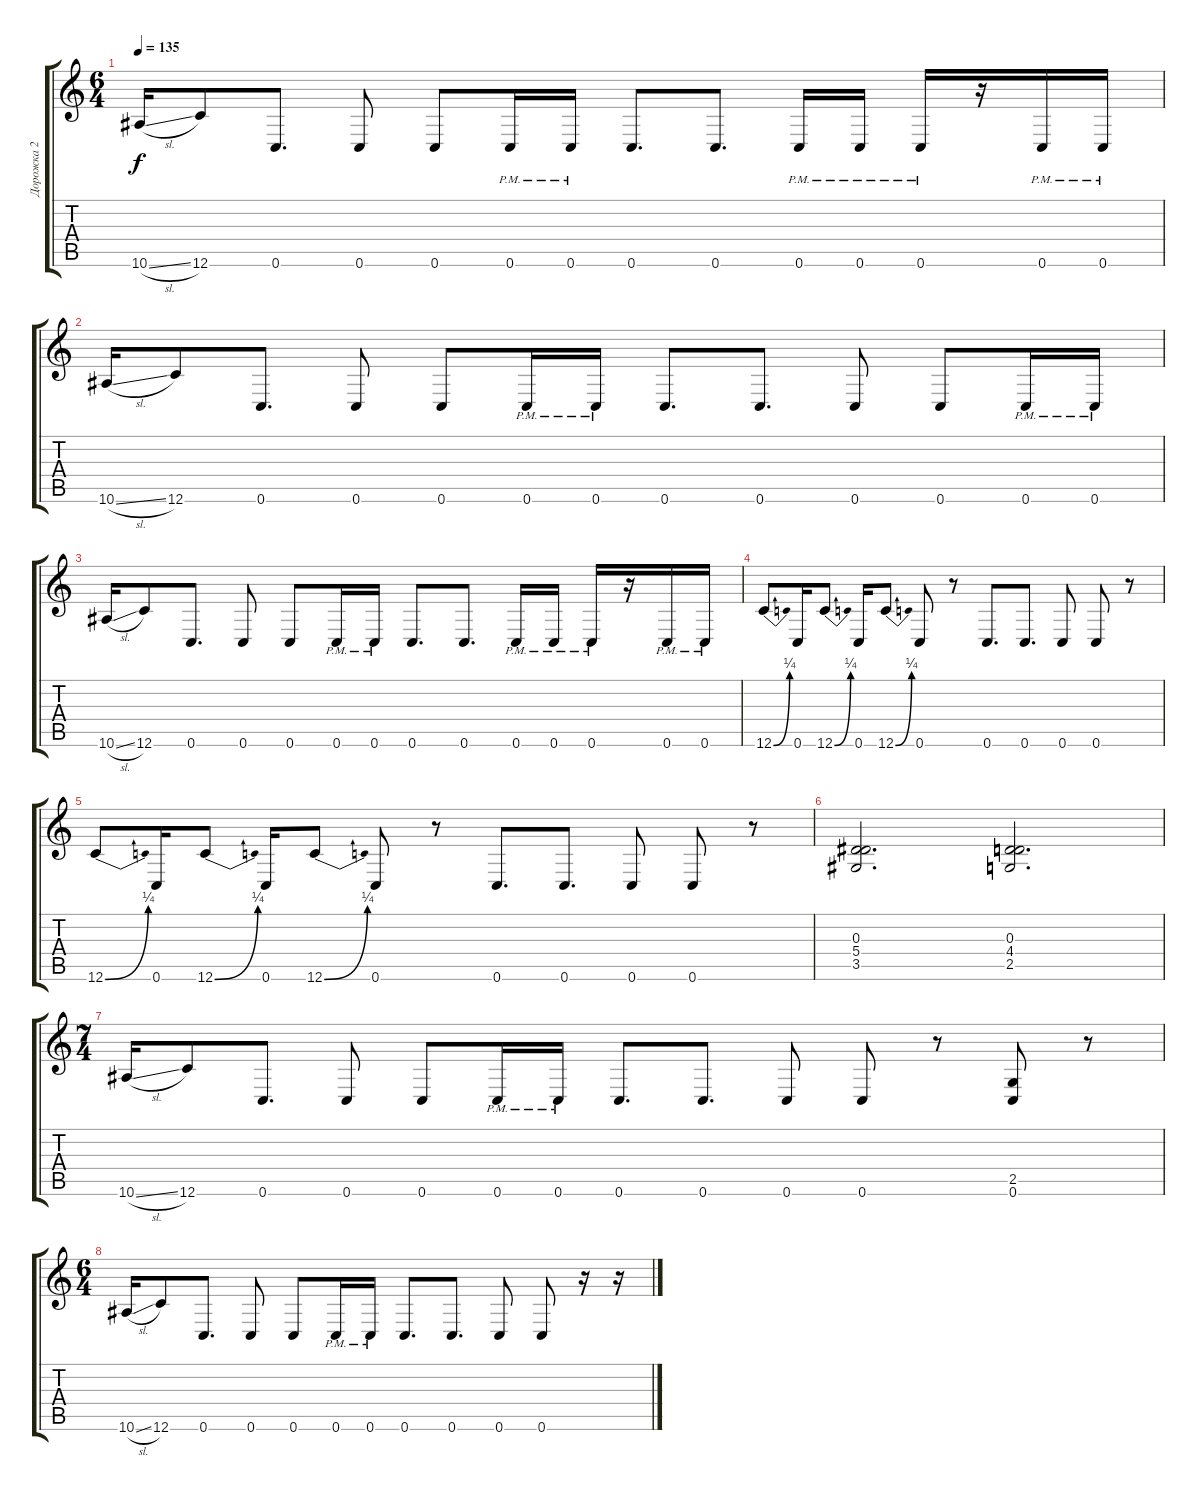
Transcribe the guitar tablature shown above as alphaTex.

\track ("Дорожка 2" "Дорожка 2") {instrument overdrivenguitar}
\staff {score tabs}
\tuning (C4 G3 Eb3 Bb2 F2 C2) {hide}
\ts (6 4)
\tempo 135
\clef g2
\ks c
10.6{sl}.16{dy f} 12.6.8 0.6.8{d} 0.6.8 0.6.8 0.6{pm}.16 0.6{pm}.16 0.6.8{d} 0.6.8{d} 0.6{pm}.16 0.6{pm}.16 0.6{pm}.16 r.16 0.6{pm}.16 0.6{pm}.16 |
10.6{sl}.16 12.6.8 0.6.8{d} 0.6.8 0.6.8 0.6{pm}.16 0.6{pm}.16 0.6.8{d} 0.6.8{d} 0.6.8 0.6.8 0.6{pm}.16 0.6{pm}.16 |
10.6{sl}.16 12.6.8 0.6.8{d} 0.6.8 0.6.8 0.6{pm}.16 0.6{pm}.16 0.6.8{d} 0.6.8{d} 0.6{pm}.16 0.6{pm}.16 0.6{pm}.16 r.16 0.6{pm}.16 0.6{pm}.16 |
12.6{be (bend 0 0 60 1)}.8 0.6.16 12.6{be (bend 0 0 60 1)}.8 0.6.16 12.6{be (bend 0 0 60 1)}.8 0.6.8 r.8 0.6.8{d} 0.6.8{d} 0.6.8 0.6.8 r.8 |
12.6{be (bend 0 0 60 1)}.8 0.6.16 12.6{be (bend 0 0 60 1)}.8 0.6.16 12.6{be (bend 0 0 60 1)}.8 0.6.8 r.8 0.6.8{d} 0.6.8{d} 0.6.8 0.6.8 r.8 |
(0.3 5.4 3.5).2{d} (0.3 4.4 2.5).2{d} |
\ts (7 4)
10.6{sl}.16 12.6.8 0.6.8{d} 0.6.8 0.6.8 0.6{pm}.16 0.6{pm}.16 0.6.8{d} 0.6.8{d} 0.6.8 0.6.8 r.8 (2.5 0.6).8 r.8 |
\ts (6 4)
10.6{sl}.16 12.6.8 0.6.8{d} 0.6.8 0.6.8 0.6{pm}.16 0.6{pm}.16 0.6.8{d} 0.6.8{d} 0.6.8 0.6.8 r.16 r.16
